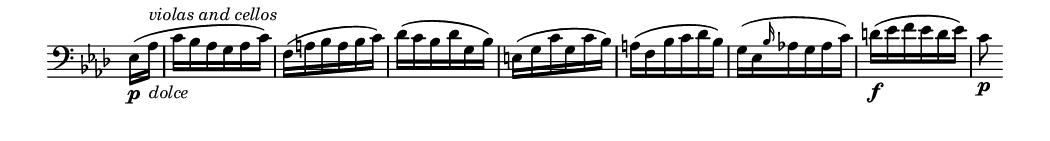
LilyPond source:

\version "2.24.0"
\include "../template-1.ly"

#(set! paper-alist (cons '("my size" . (cons (* 7 in) (* 1 in))) paper-alist))

#(set-global-staff-size 15)

\paper {
  #(set-paper-size "my size" )
}

\layout {
  \context {
    \Staff
    \remove "Time_signature_engraver"
  }
}

circle =
  \once \override NoteHead.stencil = #(lambda (grob)
                                      (let* ((note (ly:note-head::print grob))
                                             (combo-stencil (ly:stencil-add
                                                             note
                                                             (circle-stencil note 0.1 0.8))))
                                        (ly:make-stencil (ly:stencil-expr combo-stencil)
                                          (ly:stencil-extent note X)
                                          (ly:stencil-extent note Y))))

global = {
  \key aes \major
  \time 3/8
  \partial 8
}

right = \relative c {
  \clef bass
  \global
  \setAnalysisBracket #blue
  \set Timing.beamExceptions = #'()
  \set Timing.baseMoment = #(ly:make-moment 1/8)
  \set Timing.beatStructure = #'(3)
  \once \override TextScript.X-offset = #2.5
  \once \override TextScript.padding = #1
  es16 \p _\markup \italic { dolce } ^\markup \italic { violas and cellos } (aes
  c bes aes g aes c)
  f, (a bes a bes c)
  des (c bes des g, bes)
  e, (g c g c bes)
  a (f bes c des bes)
  g (es \grace bes' aes! g aes c)
  d \f (es f es d es)
  c8 \p
}

\score {
  <<
    \new Staff = "right" \with {
      midiInstrument = "acoustic grand"
      %\remove Time_signature_engraver
      instrumentName = " "
    } \right
  >>

  \layout { }
  \midi {
    \tempo 8=110
  }
}
